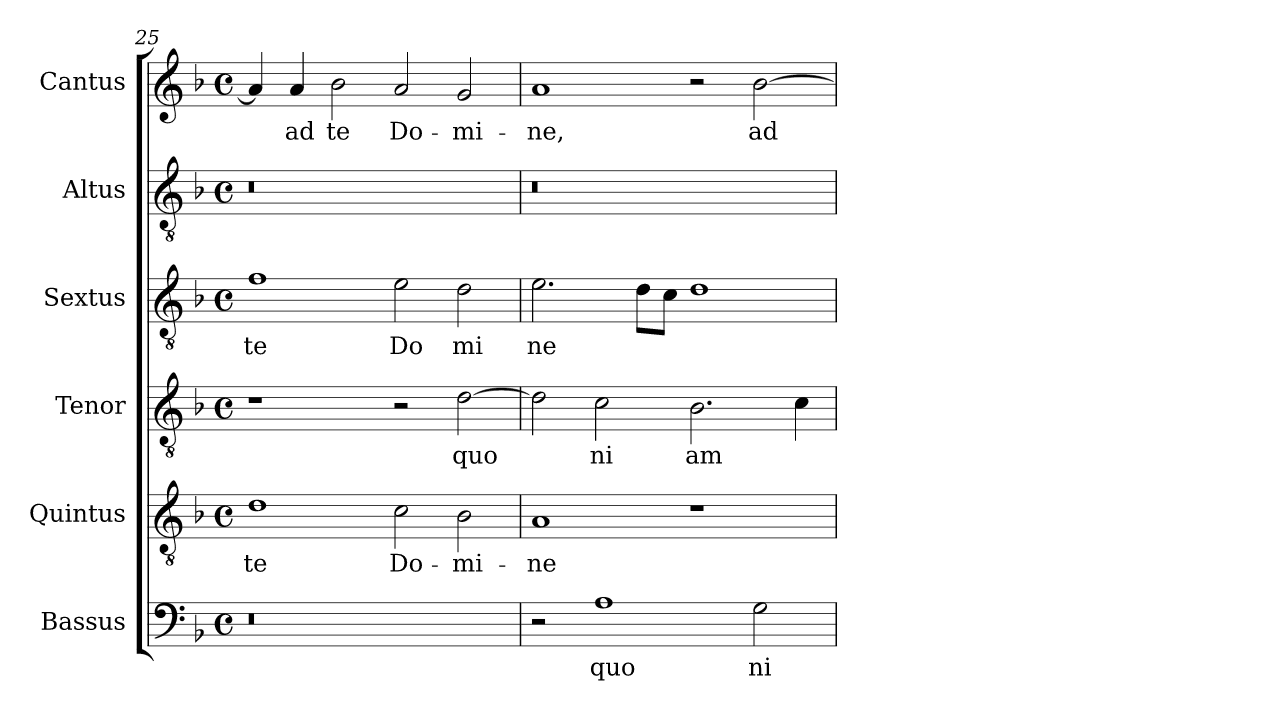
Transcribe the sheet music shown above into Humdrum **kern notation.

**kern	**text	**kern	**text	**kern	**text	**kern	**text	**kern	**kern	**text
*part6	*part6	*part5	*part5	*part4	*part4	*part3	*part3	*part2	*part1	*part1
*staff6	*staff6	*staff5	*staff5	*staff4	*staff4	*staff3	*staff3	*staff2	*staff1	*staff1
*I"Bassus	*	*I"Quintus	*	*I"Tenor	*	*I"Sextus	*	*I"Altus	*I"Cantus	*
*clefF4	*	*clefGv2	*	*clefGv2	*	*clefGv2	*	*clefGv2	*clefG2	*
*k[b-]	*	*k[b-]	*	*k[b-]	*	*k[b-]	*	*k[b-]	*k[b-]	*
*F:	*	*F:	*	*F:	*	*F:	*	*F:	*F:	*
*M4/4	*	*M4/4	*	*M4/4	*	*M4/4	*	*M4/4	*M4/4	*
*met(c)	*	*met(c)	*	*met(c)	*	*met(c)	*	*met(c)	*met(c)	*
=25	=25	=25	=25	=25	=25	=25	=25	=25	=25	=25
!	!	!	!LO:LY:b:cj	!	!	!	!LO:LY:b:cj	!	!	!
0r	.	1d	te	1r	.	1f	te	0r	4a/]	.
!	!	!	!	!	!	!	!	!	!	!LO:LY:b:cj
.	.	.	.	.	.	.	.	.	4a/	ad
!	!	!	!	!	!	!	!	!	!	!LO:LY:b:cj
.	.	.	.	.	.	.	.	.	2b-\	te
!	!	!	!LO:LY:b:cj	!	!	!	!LO:LY:b:cj	!	!	!LO:LY:b:cj
.	.	2c\	Do-	2r	.	2e\	Do	.	2a/	Do-
!	!	!	!LO:LY:b:cj	!	!LO:LY:b	!	!LO:LY:b:cj	!	!	!LO:LY:b:cj
.	.	2B-\	-mi-	[>2d\	quo	2d\	mi	.	2g/	-mi-
=26	=26	=26	=26	=26	=26	=26	=26	=26	=26	=26
!	!	!	!LO:LY:b:cj	!	!	!	!LO:LY:b:cj	!	!	!LO:LY:b:cj
2r	.	1A	-ne	2d\]	.	2.e\	ne	0r	1a	-ne,
!	!LO:LY:b:cj	!	!	!	!LO:LY:b:cj	!	!	!	!	!
1A	quo	.	.	2c\	ni	.	.	.	.	.
.	.	.	.	.	.	8d\L	.	.	.	.
.	.	.	.	.	.	8c\J	.	.	.	.
!	!	!	!	!	!LO:LY:b	!	!	!	!	!
.	.	1r	.	2.B-\	am	1d	.	.	2r	.
!	!LO:LY:b:cj	!	!	!	!	!	!	!	!	!LO:LY:b:cj
2G\	ni	.	.	.	.	.	.	.	[>2b-\	ad
.	.	.	.	4c\	.	.	.	.	.	.
=	=	=	=	=	=	=	=	=	=	=
*-	*-	*-	*-	*-	*-	*-	*-	*-	*-	*-
